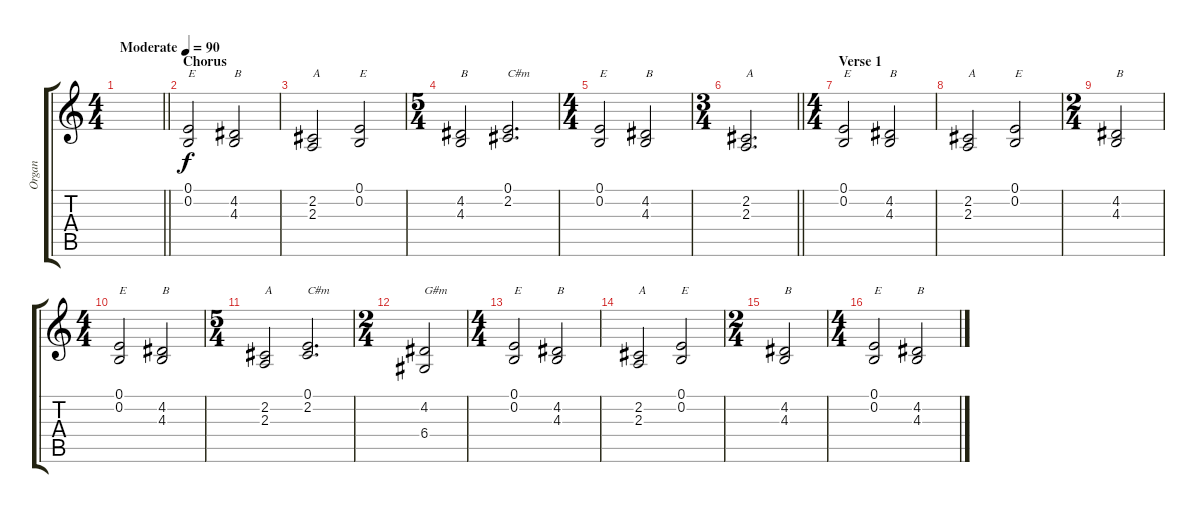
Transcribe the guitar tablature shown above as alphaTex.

\track ("Organ" "Organ") {instrument percussiveorgan}
\staff {score tabs}
\tuning (E4 B3 G3 D3 A2 E2) {hide}
\ts (4 4)
\tempo (90 "Moderate")
\clef g2
\barLineRight lightlight
\ks c
|
\section ("" "Chorus")
(0.1 0.2).2{txt "E"} (4.2 4.3).2{txt "B"} |
(2.2 2.3).2{txt "A"} (0.1 0.2).2{txt "E"} |
\ts (5 4)
(4.2 4.3).2{txt "B"} (0.1 2.2).2{d txt "C#m"} |
\ts (4 4)
(0.1 0.2).2{txt "E"} (4.2 4.3).2{txt "B"} |
\ts (3 4)
\barLineRight lightlight
(2.2 2.3).2{d txt "A"} |
\ts (4 4)
\section ("" "Verse 1")
(0.1 0.2).2{txt "E"} (4.2 4.3).2{txt "B"} |
(2.2 2.3).2{txt "A"} (0.1 0.2).2{txt "E"} |
\ts (2 4)
(4.2 4.3).2{txt "B"} |
\ts (4 4)
(0.1 0.2).2{txt "E"} (4.2 4.3).2{txt "B"} |
\ts (5 4)
(2.2 2.3).2{txt "A"} (0.1 2.2).2{d txt "C#m"} |
\ts (2 4)
(4.2 6.4).2{txt "G#m"} |
\ts (4 4)
(0.1 0.2).2{txt "E"} (4.2 4.3).2{txt "B"} |
(2.2 2.3).2{txt "A"} (0.1 0.2).2{txt "E"} |
\ts (2 4)
(4.2 4.3).2{txt "B"} |
\ts (4 4)
(0.1 0.2).2{txt "E"} (4.2 4.3).2{txt "B"}
